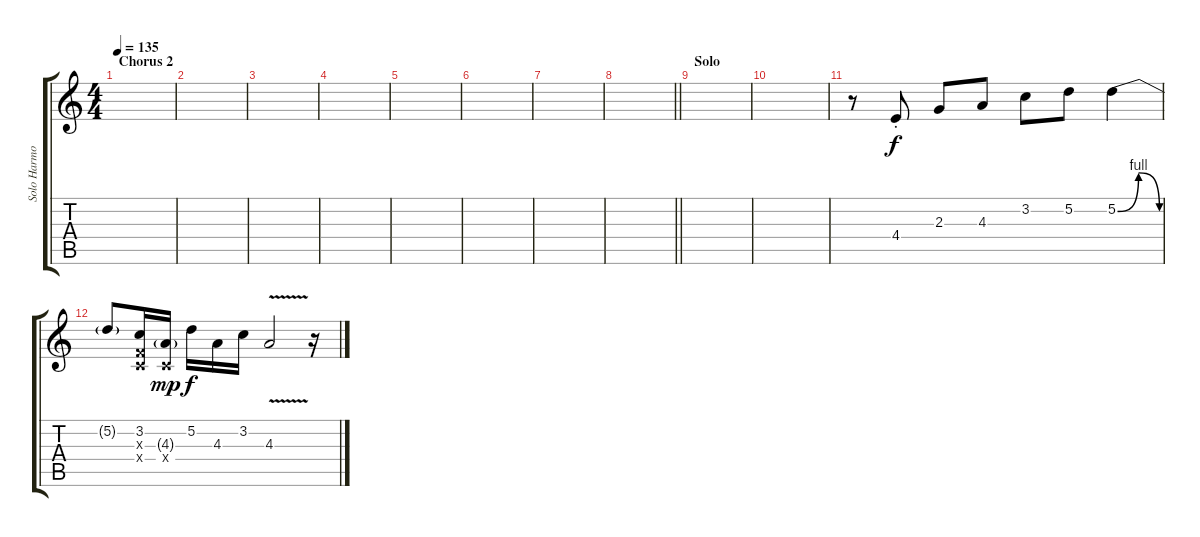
\track ("Solo Harmony/Overdubs" "Solo Harmo") {instrument distortionguitar}
\staff {score tabs}
\tuning (D4 A3 F3 C3 G2 D2) {hide}
\ts (4 4)
\section ("" "Chorus 2")
\tempo 135
\clef g2
\ks c
|
|
|
|
|
|
|
\barLineRight lightlight
|
\section ("" "Solo")
|
|
r.8 4.4{st}.8 2.3.8 4.3.8 3.2.8 5.2.8 5.2{be (bendrelease 0 0 15 4 50 4 60 0)}.4 |
5.2{t}.8 (3.2 0.3{x} 0.4{x}).16 (4.3{g} 0.4{x}).16{dy mp} 5.2.16{dy f} 4.3.16 3.2.16 4.3{v}.2 r.16
